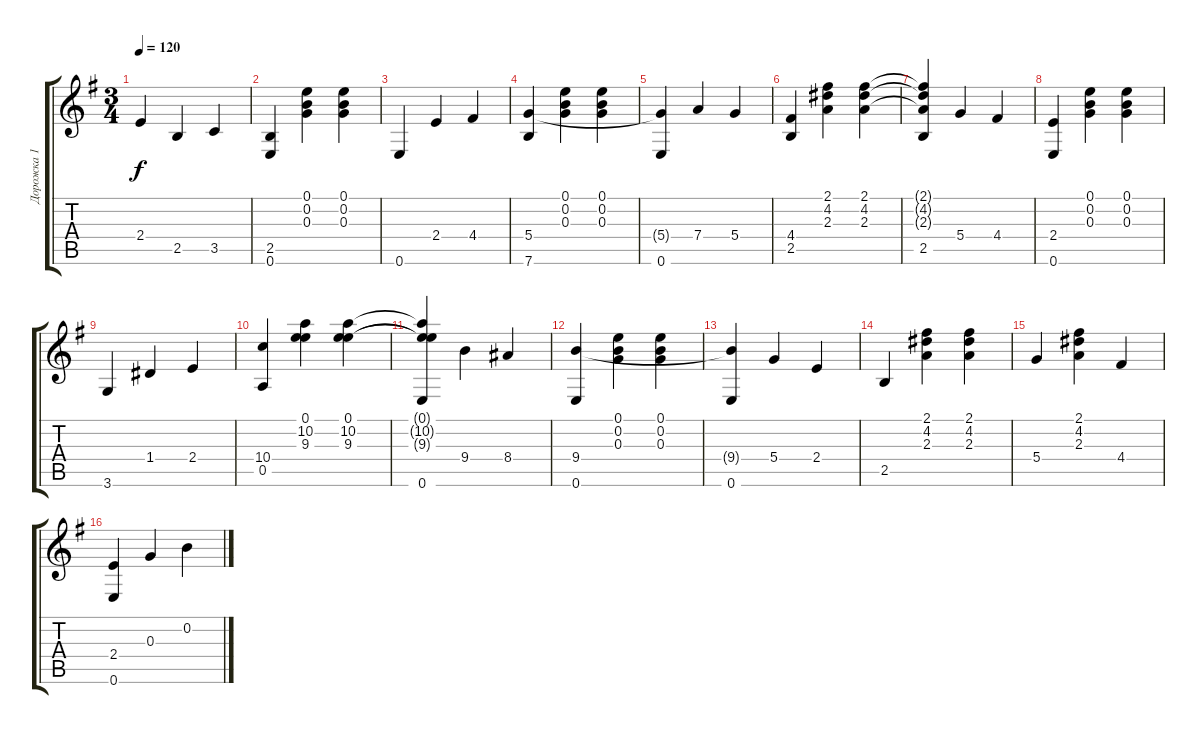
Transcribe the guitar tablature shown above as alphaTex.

\track ("Дорожка 1" "Дорожка 1") {instrument acousticguitarsteel}
\staff {score tabs}
\tuning (E4 B3 G3 D3 A2 E2) {hide}
\ts (3 4)
\tempo 120
\clef g2
\ks g
2.4.4{dy f} 2.5.4 3.5.4 |
(2.5 0.6).4 (0.1 0.2 0.3).4 (0.1 0.2 0.3).4 |
0.6.4 2.4.4 4.4.4 |
(5.4 7.6).4 (0.1 0.2 0.3).4 (0.1 0.2 0.3).4 |
(5.4{t} 0.6).4 7.4.4 5.4.4 |
(4.4 2.5).4 (2.1 4.2 2.3).4 (2.1 4.2 2.3).4 |
(2.1{t} 4.2{t} 2.3{t} 2.5).4 5.4.4 4.4.4 |
(2.4 0.6).4 (0.1 0.2 0.3).4 (0.1 0.2 0.3).4 |
3.6.4 1.4.4 2.4.4 |
(10.4 0.5).4 (0.1 10.2 9.3).4 (0.1 10.2 9.3).4 |
(0.1{t} 10.2{t} 9.3{t} 0.6).4 9.4.4 8.4.4 |
(9.4 0.6).4 (0.1 0.2 0.3).4 (0.1 0.2 0.3).4 |
(9.4{t} 0.6).4 5.4.4 2.4.4 |
2.5.4 (2.1 4.2 2.3).4 (2.1 4.2 2.3).4 |
5.4.4 (2.1 4.2 2.3).4 4.4.4 |
(2.4 0.6).4 0.3.4 0.2.4
